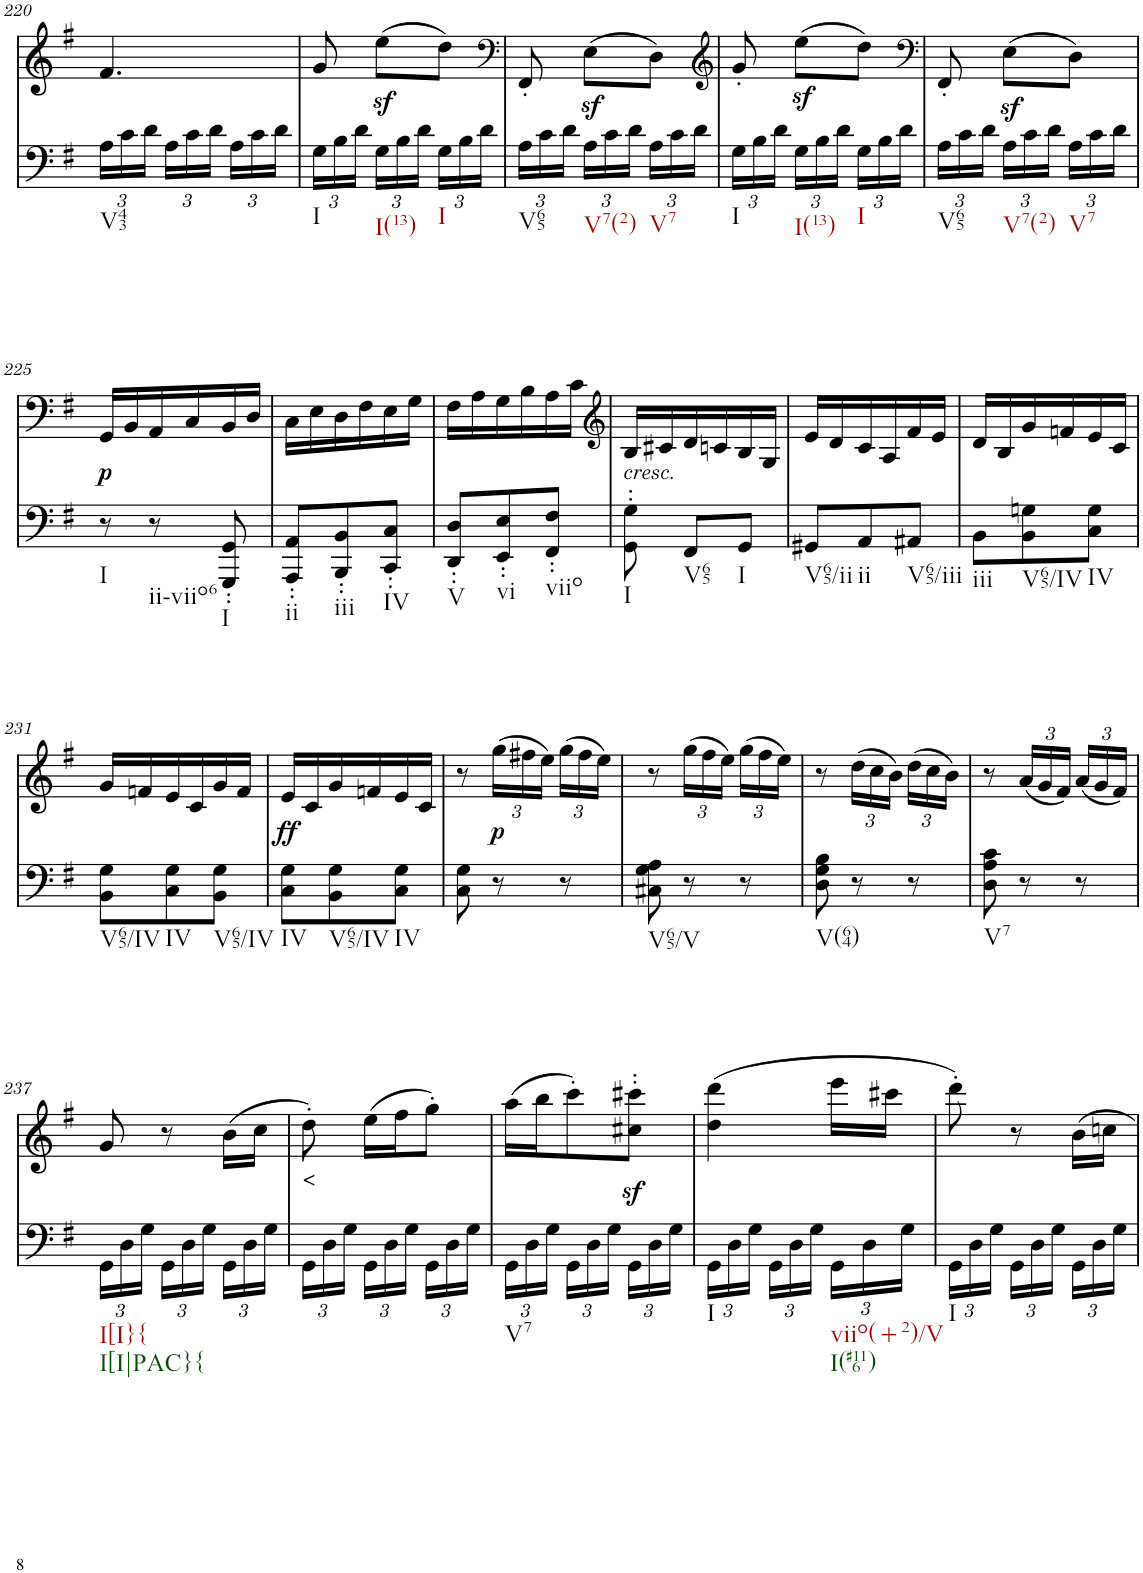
**kern	**kern	**text	**dynam
*part2	*part1	*part1	*part1
*staff2	*staff1	*staff1	*staff1
*I"piano	*I"piano	*	*
*I'Pno	*I'Pno	*	*
!!LO:PB:g=z
*clefF4	*clefG2	*	*
*k[f#]	*k[f#]	*	*
*G:	*G:	*	*
*M3/8	*M3/8	*	*
*Xbrackettup	*	*	*
=220	=220	=220	=220
!LO:TX:b:t=V43	!	!	!
24A\LL	4.f#/	.	.
24c\	.	.	.
24d\JJ	.	.	.
24A\LL	.	.	.
24c\	.	.	.
24d\JJ	.	.	.
24A\LL	.	.	.
24c\	.	.	.
24d\JJ	.	.	.
=221	=221	=221	=221
!LO:TX:b:t=I	!	!	!
24G\LL	8g/	.	.
24B\	.	.	.
24d\JJ	.	.	.
!LO:TX:b:t=I(13)	!	!	!
24G\LL	(8eez<\L	.	.
24B\	.	.	.
24d\JJ	.	.	.
!LO:TX:b:t=I	!	!	!
24G\LL	8dd\J)	.	.
24B\	.	.	.
24d\JJ	.	.	.
=222	=222	=222	=222
*	*clefF4	*	*
!LO:TX:b:t=V65	!	!	!
24A\LL	8FF#'/	.	.
24c\	.	.	.
24d\JJ	.	.	.
!LO:TX:b:t=V7(2)	!	!	!
24A\LL	(8Ez<\L	.	.
24c\	.	.	.
24d\JJ	.	.	.
!LO:TX:b:t=V7	!	!	!
24A\LL	8D\J)	.	.
24c\	.	.	.
24d\JJ	.	.	.
=223	=223	=223	=223
*	*clefG2	*	*
!LO:TX:b:t=I	!	!	!
24G\LL	8g'/	.	.
24B\	.	.	.
24d\JJ	.	.	.
!LO:TX:b:t=I(13)	!	!	!
24G\LL	(8eez<\L	.	.
24B\	.	.	.
24d\JJ	.	.	.
!LO:TX:b:t=I	!	!	!
24G\LL	8dd\J)	.	.
24B\	.	.	.
24d\JJ	.	.	.
=224	=224	=224	=224
*	*clefF4	*	*
!LO:TX:b:t=V65	!	!	!
24A\LL	8FF#'/	.	.
24c\	.	.	.
24d\JJ	.	.	.
!LO:TX:b:t=V7(2)	!	!	!
24A\LL	(8Ez<\L	.	.
24c\	.	.	.
24d\JJ	.	.	.
!LO:TX:b:t=V7	!	!	!
24A\LL	8D\J)	.	.
24c\	.	.	.
24d\JJ	.	.	.
!!LO:LB:g=z
=225	=225	=225	=225
!LO:TX:b:t=I	!	!	!
!	!	!LO:LY:b	!LO:DY:b
8r	16GG/LL	p	p
.	16BB/	.	.
!LO:TX:b:t=ii-viio6	!	!	!
8r	16AA/	.	.
.	16C/	.	.
!LO:TX:b:t=I	!	!	!
8GGG/' 8GG/'	16BB/	.	.
.	16D/JJ	.	.
=226	=226	=226	=226
!LO:TX:b:t=ii	!	!	!
8AAA/' 8AA/'L	16C\LL	.	.
.	16E\	.	.
!LO:TX:b:t=iii	!	!	!
8BBB/' 8BB/'	16D\	.	.
.	16F#\	.	.
!LO:TX:b:t=IV	!	!	!
8CC/' 8C/'J	16E\	.	.
.	16G\JJ	.	.
=227	=227	=227	=227
!LO:TX:b:t=V	!	!	!
8DD/' 8D/'L	16F#\LL	.	.
.	16A\	.	.
!LO:TX:b:t=vi	!	!	!
8EE/' 8E/'	16G\	.	.
.	16B\	.	.
!LO:TX:b:t=viio	!	!	!
8FF#/' 8F#/'J	16A\	.	.
.	16c\JJ	.	.
=228	=228	=228	=228
*	*clefG2	*	*
!	!LO:TX:b:i:t=cresc.	!	!
!LO:TX:b:t=I	!	!	!
!	!	!LO:LY:b	!
8GG\' 8G\'	16B/LL	<	.
.	16c#X/	.	.
!LO:TX:b:t=V65	!	!	!
8FF#/L	16d/	.	.
.	16cn/	.	.
!LO:TX:b:t=I	!	!	!
8GG/J	16B/	.	.
.	16G/JJ	.	.
=229	=229	=229	=229
!LO:TX:b:t=V65/ii	!	!	!
8GG#X/L	16e/LL	.	.
.	16d/	.	.
!LO:TX:b:t=ii	!	!	!
8AA/	16c/	.	.
.	16A/	.	.
!LO:TX:b:t=V65/iii	!	!	!
8AA#X/J	16f#/	.	.
.	16e/JJ	.	.
=230	=230	=230	=230
!LO:TX:b:t=iii	!	!	!
8BB\L	16d/LL	.	.
.	16B/	.	.
!LO:TX:b:t=V65/IV	!	!	!
8BB\ 8Gn\	16g/	.	.
.	16fn/	.	.
!LO:TX:b:t=IV	!	!	!
8C\ 8G\J	16e/	.	.
.	16c/JJ	.	.
!!LO:LB:g=z
=231	=231	=231	=231
!LO:TX:b:t=V65/IV	!	!	!
8BB\ 8G\L	16g/LL	.	.
.	16fn/	.	.
!LO:TX:b:t=IV	!	!	!
8C\ 8G\	16e/	.	.
.	16c/	.	.
!LO:TX:b:t=V65/IV	!	!	!
8BB\ 8G\J	16g/	.	.
.	16f/JJ	.	.
=232	=232	=232	=232
!LO:TX:b:t=IV	!	!	!
!	!	!LO:LY:b	!LO:DY:b
8C\ 8G\L	16e/LL	ff	ff
.	16c/	.	.
!LO:TX:b:t=V65/IV	!	!	!
8BB\ 8G\	16g/	.	.
.	16fn/	.	.
!LO:TX:b:t=IV	!	!	!
8C\ 8G\J	16e/	.	.
.	16c/JJ	.	.
=233	=233	=233	=233
8C\ 8G\	8r	.	.
*	*Xbrackettup	*	*
!	!	!LO:LY:b	!LO:DY:b
8r	(24gg\LL	p	p
.	24ff#X\	.	.
.	24ee\JJ)	.	.
8r	(24gg\LL	.	.
.	24ff#\	.	.
.	24ee\JJ)	.	.
=234	=234	=234	=234
!LO:TX:b:t=V65/V	!	!	!
8C#X\ 8G\ 8A\	8r	.	.
8r	(24gg\LL	.	.
.	24ff#\	.	.
.	24ee\JJ)	.	.
8r	(24gg\LL	.	.
.	24ff#\	.	.
.	24ee\JJ)	.	.
=235	=235	=235	=235
!LO:TX:b:t=V(64)	!	!	!
8D\ 8G\ 8B\	8r	.	.
8r	(24dd\LL	.	.
.	24cc\	.	.
.	24b\JJ)	.	.
8r	(24dd\LL	.	.
.	24cc\	.	.
.	24b\JJ)	.	.
=236	=236	=236	=236
!LO:TX:b:t=V7	!	!	!
8D\ 8A\ 8c\	8r	.	.
8r	(24a/LL	.	.
.	24g/	.	.
.	24f#/JJ)	.	.
8r	(24a/LL	.	.
.	24g/	.	.
.	24f#/JJ)	.	.
!!LO:LB:g=z
=237	=237	=237	=237
!LO:TX:b:t=I[I}{	!	!	!
!LO:TX:b:t=I[I|PAC}{	!	!	!
24GG\LL	8g/	.	.
24D\	.	.	.
24G\JJ	.	.	.
24GG\LL	8r	.	.
24D\	.	.	.
24G\JJ	.	.	.
24GG\LL	(16b\LL	.	.
24D\	.	.	.
.	16cc\JJ	.	.
24G\JJ	.	.	.
=238	=238	=238	=238
!	!	!LO:LY:b	!
24GG\LL	8dd'\)	<	.
24D\	.	.	.
24G\JJ	.	.	.
24GG\LL	(16ee\LL	.	.
24D\	.	.	.
.	16ff#\J	.	.
24G\JJ	.	.	.
24GG\LL	8gg'\J)	.	.
24D\	.	.	.
24G\JJ	.	.	.
=239	=239	=239	=239
!LO:TX:b:t=V7	!	!	!
24GG\LL	(16aa\LL	.	.
24D\	.	.	.
.	16bb\J	.	.
24G\JJ	.	.	.
24GG\LL	8ccc'\)	.	.
24D\	.	.	.
24G\JJ	.	.	.
24GG\LL	8cc#X\z<' 8ccc#X\z<'J	.	.
24D\	.	.	.
24G\JJ	.	.	.
=240	=240	=240	=240
!LO:TX:b:t=I	!	!	!
24GG\LL	(4dd\ 4ddd\	.	.
24D\	.	.	.
24G\JJ	.	.	.
24GG\LL	.	.	.
24D\	.	.	.
24G\JJ	.	.	.
!LO:TX:b:t=viio(+2)/V	!	!	!
!LO:TX:b:t=I(#116)	!	!	!
24GG\LL	16eee\LL	.	.
24D\	.	.	.
.	16ccc#X\JJ	.	.
24G\JJ	.	.	.
=241	=241	=241	=241
!LO:TX:b:t=I	!	!	!
24GG\LL	8ddd'\)	.	.
24D\	.	.	.
24G\JJ	.	.	.
24GG\LL	8r	.	.
24D\	.	.	.
24G\JJ	.	.	.
24GG\LL	16b\LL	.	.
24D\	.	.	.
.	16ccn\JJ	.	.
24G\JJ	.	.	.
=	=	=	=
*-	*-	*-	*-
